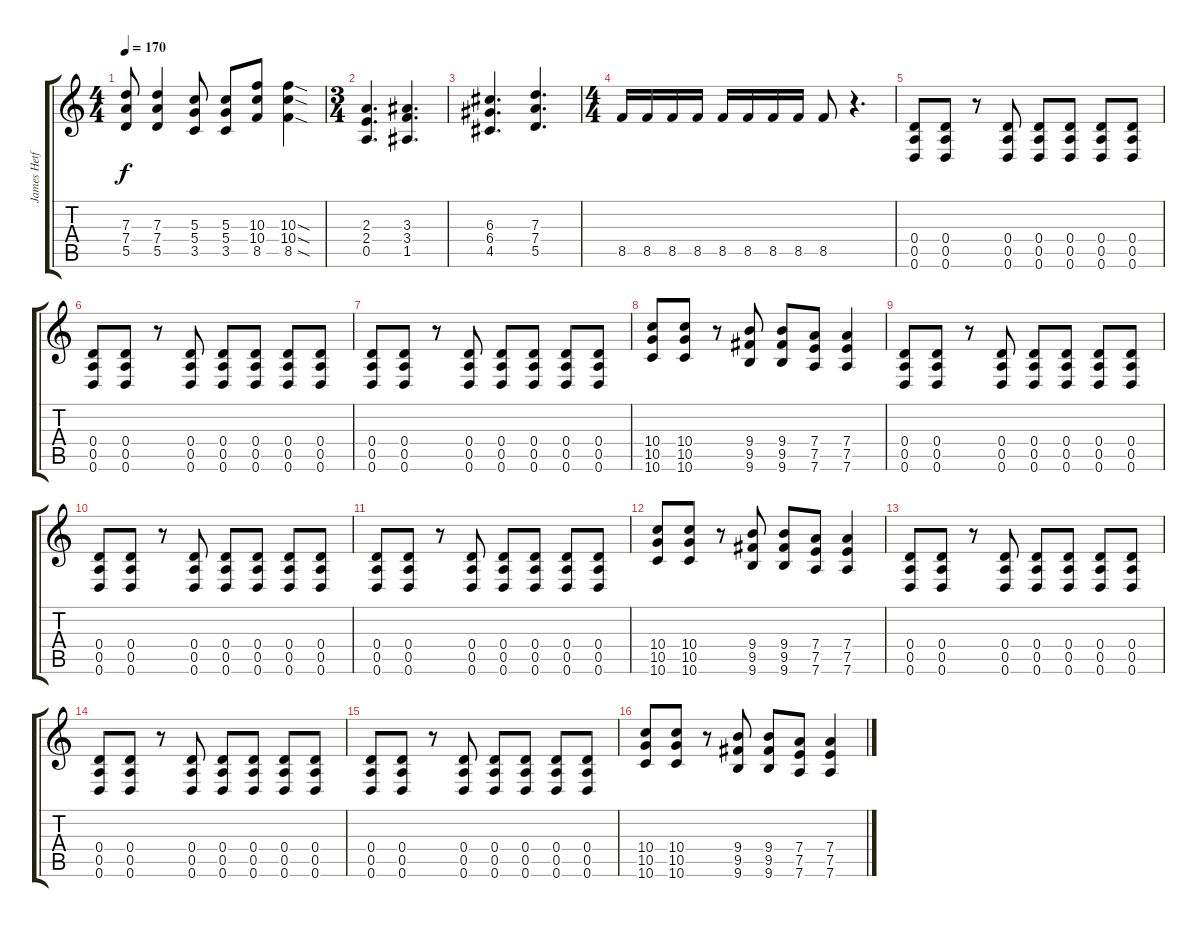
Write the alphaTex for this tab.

\track ("James Hetfield" "James Hetf") {instrument distortionguitar}
\staff {score tabs}
\tuning (E4 B3 G3 D3 A2 D2) {hide}
\ts (4 4)
\tempo 170
\clef g2
\ks c
(7.3 7.4 5.5).8{dy f} (7.3 7.4 5.5).4 (5.3 5.4 3.5).8 (5.3 5.4 3.5).8 (10.3 10.4 8.5).8 (10.3{sod} 10.4{sod} 8.5{sod}).4 |
\ts (3 4)
(2.3 2.4 0.5).4{d} (3.3 3.4 1.5).4{d} |
(6.3 6.4 4.5).4{d} (7.3 7.4 5.5).4{d} |
\ts (4 4)
8.5.16 8.5.16 8.5.16 8.5.16 8.5.16 8.5.16 8.5.16 8.5.16 8.5.8 r.4{d} |
(0.4 0.5 0.6).8 (0.4 0.5 0.6).8 r.8 (0.4 0.5 0.6).8 (0.4 0.5 0.6).8 (0.4 0.5 0.6).8 (0.4 0.5 0.6).8 (0.4 0.5 0.6).8 |
(0.4 0.5 0.6).8 (0.4 0.5 0.6).8 r.8 (0.4 0.5 0.6).8 (0.4 0.5 0.6).8 (0.4 0.5 0.6).8 (0.4 0.5 0.6).8 (0.4 0.5 0.6).8 |
(0.4 0.5 0.6).8 (0.4 0.5 0.6).8 r.8 (0.4 0.5 0.6).8 (0.4 0.5 0.6).8 (0.4 0.5 0.6).8 (0.4 0.5 0.6).8 (0.4 0.5 0.6).8 |
(10.4 10.5 10.6).8 (10.4 10.5 10.6).8 r.8 (9.4 9.5 9.6).8 (9.4 9.5 9.6).8 (7.4 7.5 7.6).8 (7.4 7.5 7.6).4 |
(0.4 0.5 0.6).8 (0.4 0.5 0.6).8 r.8 (0.4 0.5 0.6).8 (0.4 0.5 0.6).8 (0.4 0.5 0.6).8 (0.4 0.5 0.6).8 (0.4 0.5 0.6).8 |
(0.4 0.5 0.6).8 (0.4 0.5 0.6).8 r.8 (0.4 0.5 0.6).8 (0.4 0.5 0.6).8 (0.4 0.5 0.6).8 (0.4 0.5 0.6).8 (0.4 0.5 0.6).8 |
(0.4 0.5 0.6).8 (0.4 0.5 0.6).8 r.8 (0.4 0.5 0.6).8 (0.4 0.5 0.6).8 (0.4 0.5 0.6).8 (0.4 0.5 0.6).8 (0.4 0.5 0.6).8 |
(10.4 10.5 10.6).8 (10.4 10.5 10.6).8 r.8 (9.4 9.5 9.6).8 (9.4 9.5 9.6).8 (7.4 7.5 7.6).8 (7.4 7.5 7.6).4 |
(0.4 0.5 0.6).8 (0.4 0.5 0.6).8 r.8 (0.4 0.5 0.6).8 (0.4 0.5 0.6).8 (0.4 0.5 0.6).8 (0.4 0.5 0.6).8 (0.4 0.5 0.6).8 |
(0.4 0.5 0.6).8 (0.4 0.5 0.6).8 r.8 (0.4 0.5 0.6).8 (0.4 0.5 0.6).8 (0.4 0.5 0.6).8 (0.4 0.5 0.6).8 (0.4 0.5 0.6).8 |
(0.4 0.5 0.6).8 (0.4 0.5 0.6).8 r.8 (0.4 0.5 0.6).8 (0.4 0.5 0.6).8 (0.4 0.5 0.6).8 (0.4 0.5 0.6).8 (0.4 0.5 0.6).8 |
(10.4 10.5 10.6).8 (10.4 10.5 10.6).8 r.8 (9.4 9.5 9.6).8 (9.4 9.5 9.6).8 (7.4 7.5 7.6).8 (7.4 7.5 7.6).4
